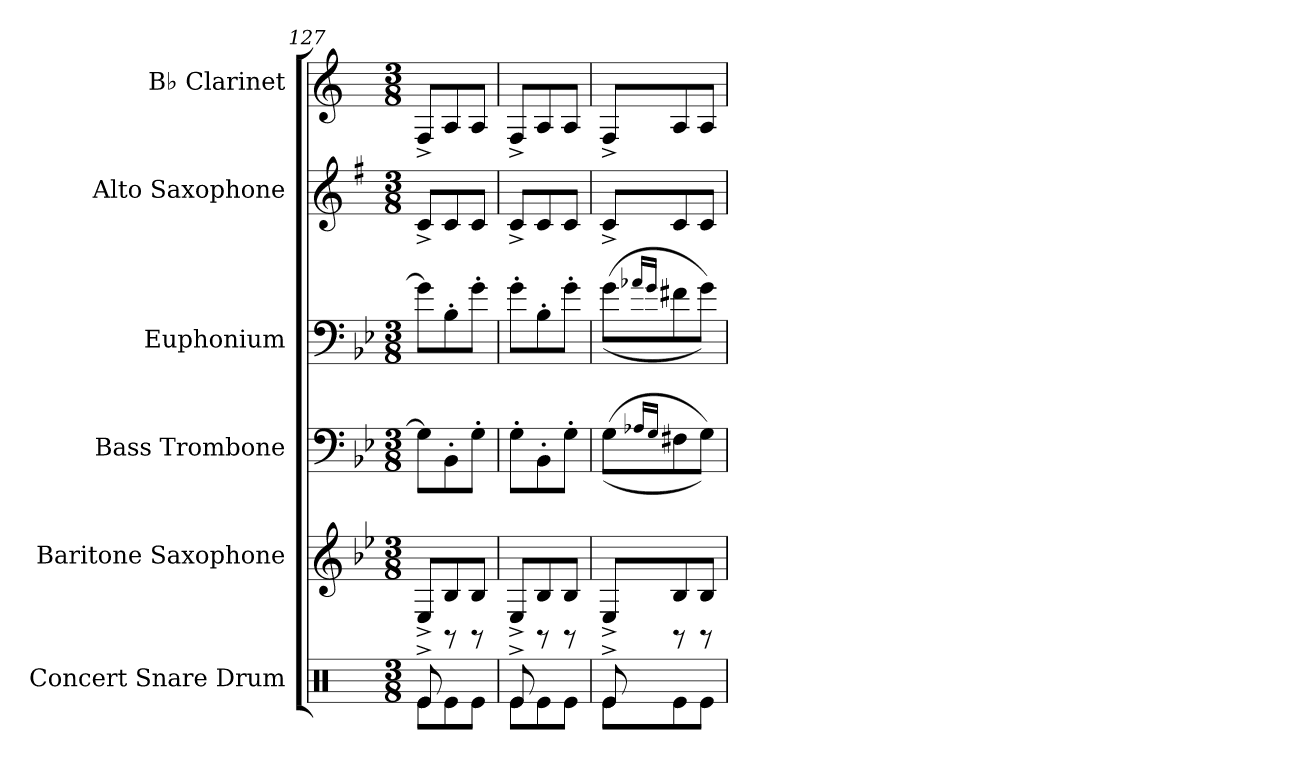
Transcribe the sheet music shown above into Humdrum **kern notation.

**kern	**kern	**kern	**kern	**kern	**kern
*part6	*part5	*part4	*part3	*part2	*part1
*staff6	*staff5	*staff4	*staff3	*staff2	*staff1
*I"Concert Snare Drum	*I"Baritone Saxophone	*I"Bass Trombone	*I"Euphonium	*I"Alto Saxophone	*I"B♭ Clarinet
*I'Con. Sn.	*I'Bar. Sax.	*I'B. Tbn.	*I'Euph.	*I'A. Sax.	*I'B♭ Cl.
*clefX	*clefG2	*clefF4	*clefF4	*clefG2	*clefG2
*	*ITrd12c21	*	*	*ITrd5c9	*ITrd1c2
*k[]	*k[b-e-]	*k[b-e-]	*k[b-e-]	*k[b-e-]	*k[b-e-]
*M3/8	*M3/8	*M3/8	*M3/8	*M3/8	*M3/8
=127	=127	=127	=127	=127	=127
*^	*	*	*	*	*
8Re^\L	8Re/	8EE-^/L	8G\L]	8g\L]	8E-^/L	8E-^/L
8Re\	8rccc	8BB-/	8BB-'\	8B-'\	8E-/	8G/
8Re\J	8rccc	8BB-/J	8G'\J	8g'\J	8E-/J	8G/J
=128	=128	=128	=128	=128	=128	=128
8Re^\L	8Re/	8EE-^/L	8G'\L	8g'\L	8E-^/L	8E-^/L
8Re\	8rccc	8BB-/	8BB-'\	8B-'\	8E-/	8G/
8Re\J	8rccc	8BB-/J	8G'\J	8g'\J	8E-/J	8G/J
=129	=129	=129	=129	=129	=129	=129
8Re^\L	8Re/	8EE-^/L	(>(>8G\L	(>(>8g\L	8E-^/L	8E-^/L
.	.	.	16qA-X/LL	16qa-X/LL	.	.
.	.	.	16qG/JJ	16qg/JJ	.	.
8Re\	8rccc	8BB-/	8F#X\	8f#X\	8E-/	8G/
8Re\J	8rccc	8BB-/J	8G\J))	8g\J))	8E-/J	8G/J
*v	*v	*	*	*	*	*
=	=	=	=	=	=
*-	*-	*-	*-	*-	*-
